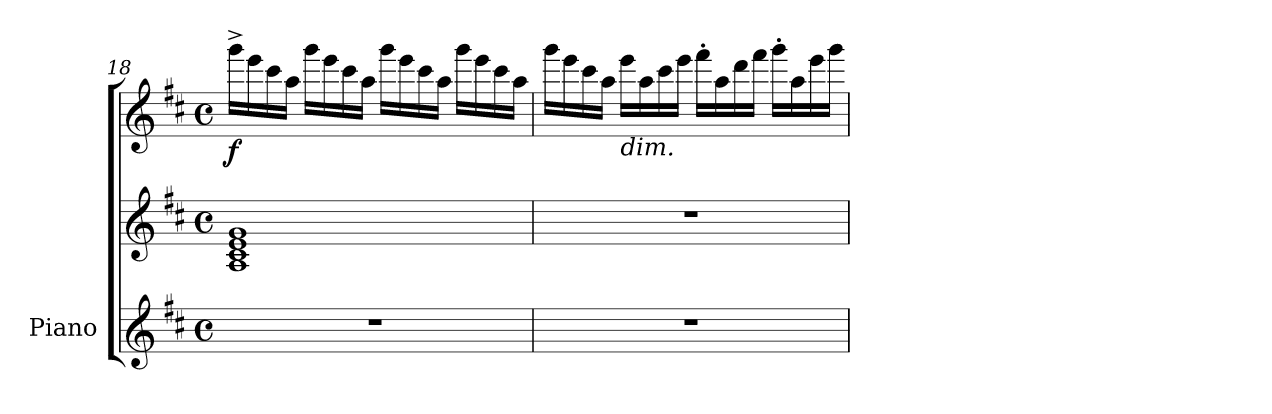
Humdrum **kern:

**kern	**kern	**kern	**dynam
*part1	*part1	*part1	*part1
*staff3	*staff2	*staff1	*staff1/2/3
*I"Piano	*	*	*
*I'Pno	*	*	*
*clefG2	*clefG2	*clefG2	*
*k[f#c#]	*k[f#c#]	*k[f#c#]	*
*M4/4	*M4/4	*M4/4	*
*met(c)	*met(c)	*met(c)	*
=18	=18	=18	=18
!	!	!	!LO:DY:b
1r	1A 1c# 1e 1g	16ggg^\LL	f
.	.	16eee\	.
.	.	16ccc#\	.
.	.	16aa\JJ	.
.	.	16ggg\LL	.
.	.	16eee\	.
.	.	16ccc#\	.
.	.	16aa\JJ	.
.	.	16ggg\LL	.
.	.	16eee\	.
.	.	16ccc#\	.
.	.	16aa\JJ	.
.	.	16ggg\LL	.
.	.	16eee\	.
.	.	16ccc#\	.
.	.	16aa\JJ	.
!!LO:LB:g=z
=19	=19	=19	=19
1r	1r	16ggg\LL	.
.	.	16eee\	.
.	.	16ccc#\	.
.	.	16aa\JJ	.
!	!	!LO:TX:b:i:t=dim.	!
.	.	16eee\LL	.
.	.	16aa\	.
.	.	16ccc#\	.
.	.	16eee\JJ	.
.	.	16fff#'\LL	.
.	.	16aa\	.
.	.	16ddd\	.
.	.	16fff#\JJ	.
.	.	16ggg'\LL	.
.	.	16aa\	.
.	.	16eee\	.
.	.	16ggg\JJ	.
=	=	=	=
*-	*-	*-	*-
